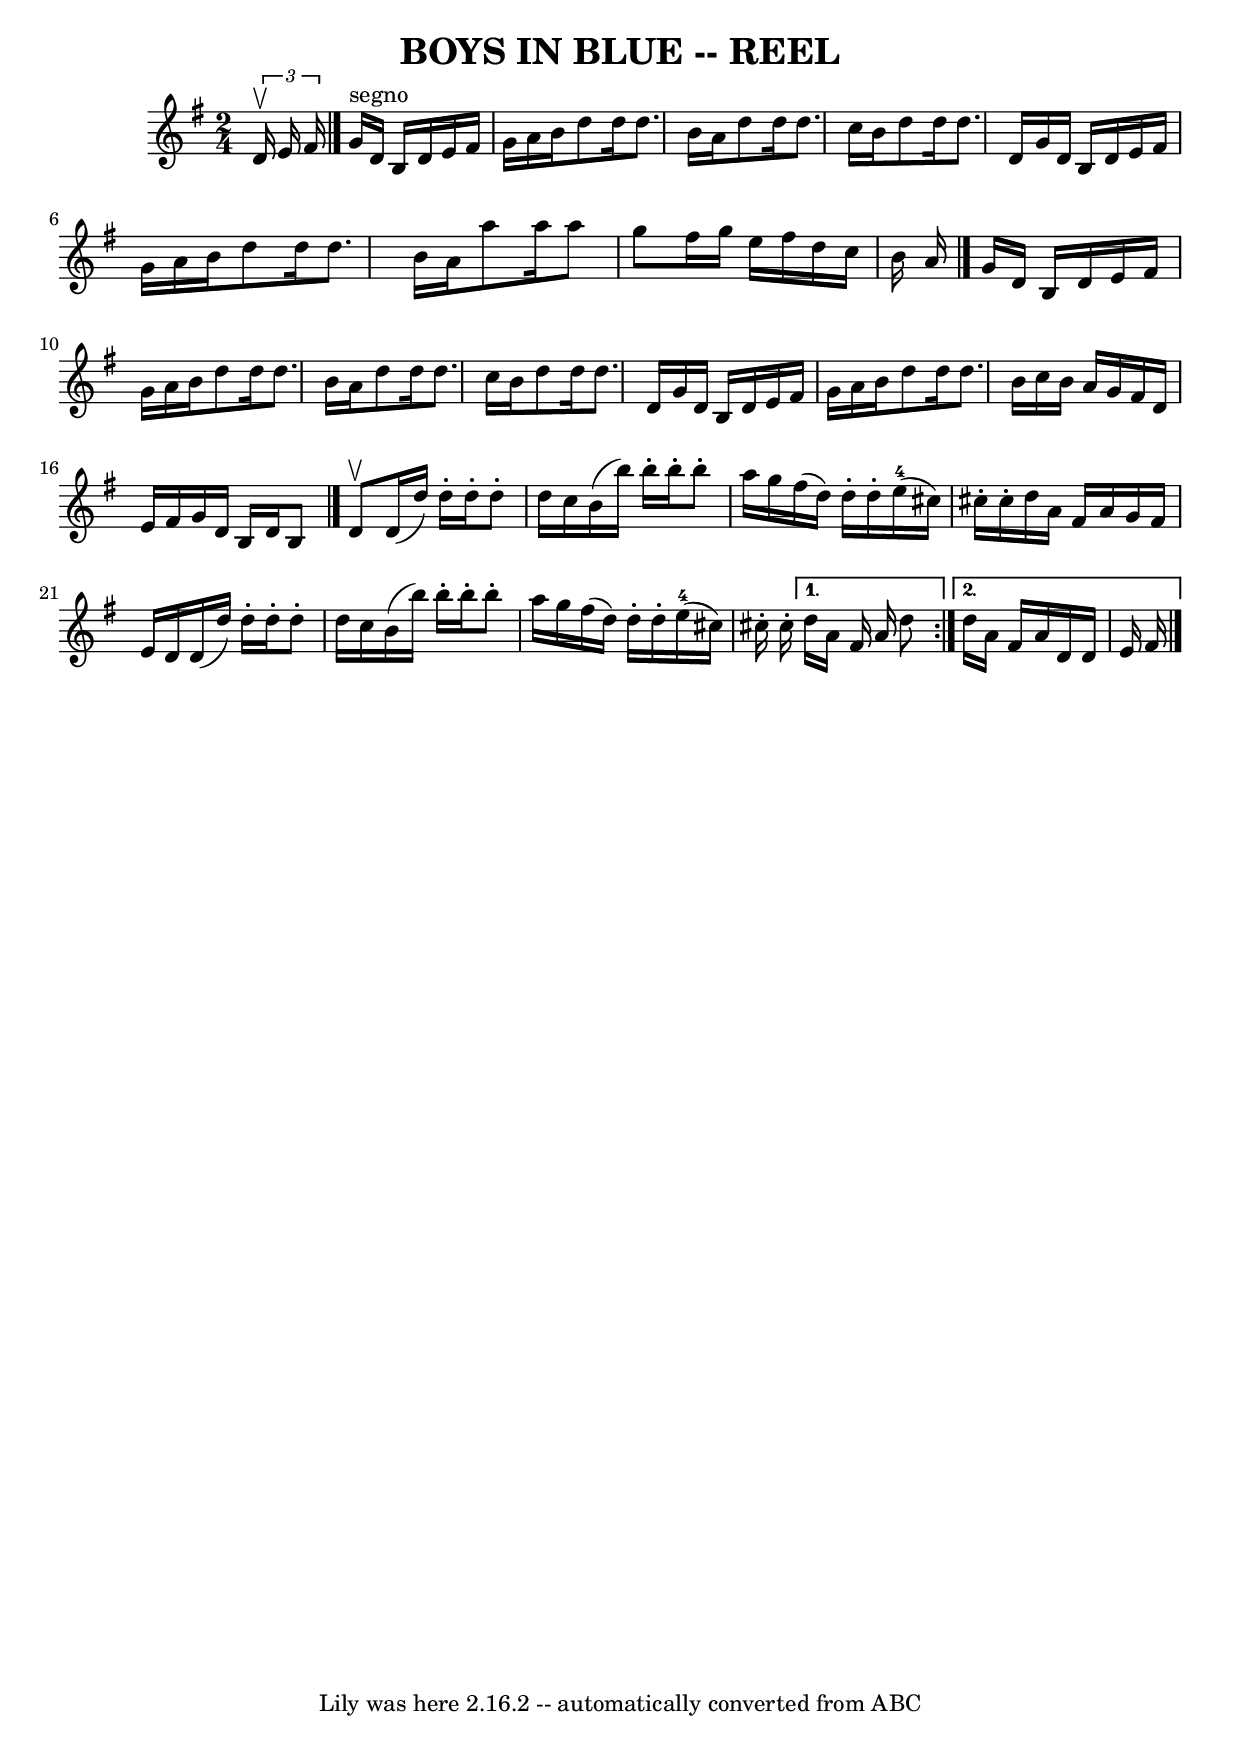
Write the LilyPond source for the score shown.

\version "2.7.40"
\include "Mammoth.ily"
\header {
	book = "Ryan's Mammoth Collection of Fiddle Tunes"
	crossRefNumber = "1"
	footnotes = ""
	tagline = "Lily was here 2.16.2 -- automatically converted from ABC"
	title = "BOYS IN BLUE -- REEL"
}
voicedefault =  {
\set Score.defaultBarType = "empty"

\time 2/4 \key g \major   \times 2/3 { d'16^\upbow e'16 fis'16  }       
  \bar "|." g'16^"segno" d'16 b16 d'16 e'16 fis'16 g'16    
a'16    |
 b'16 d''8 d''16 d''8. b'16    |
 a'16    
d''8 d''16 d''8. c''16    |
 b'16 d''8 d''16 d''8.    
d'16        |
 g'16 d'16 b16 d'16 e'16 fis'16 g'16    
a'16    |
 b'16 d''8 d''16 d''8. b'16    |
 a'16    
a''8 a''16 a''8 g''8    |
 fis''16 g''16 e''16    
fis''16 d''16 c''16 b'16 a'16    \bar "|." g'16 d'16 b16  
 d'16 e'16 fis'16 g'16 a'16    |
 b'16 d''8 d''16    
d''8. b'16    |
 a'16 d''8 d''16 d''8. c''16    |
 
 b'16 d''8 d''16 d''8. d'16        |
 g'16 d'16 b16  
 d'16 e'16 fis'16 g'16 a'16    |
 b'16 d''8 d''16    
d''8. b'16    |
 c''16 b'16 a'16 g'16 fis'16 d'16    
e'16 fis'16    |
 g'16 d'16 b16 d'16 b8    \bar "|."     
\repeat volta 2 { d'8^\upbow       |
 d'16 (d''16) d''16 -.  
 d''16 -. d''8 -. d''16 c''16    |
 b'16 (b''16) b''16 
-. b''16 -. b''8 -. a''16 g''16    |
 fis''16 (d''16)   
d''16 -. d''16 -. e''16-4(cis''16) cis''16 -. cis''16 -.   
|
 d''16 a'16 fis'16 a'16 g'16 fis'16 e'16 d'16    
    |
 d'16 (d''16) d''16 -. d''16 -. d''8 -. d''16    
c''16    |
 b'16 (b''16) b''16 -. b''16 -. b''8 -. a''16  
 g''16    |
 fis''16 (d''16) d''16 -. d''16 -. e''16 
-4(cis''16) cis''16 -. cis''16 -.   } \alternative{{ d''16    
a'16 fis'16 a'16 d''8        } { d''16 a'16 fis'16 a'16    
d'16 d'16 e'16 fis'16      \bar "|."   }}
}

\score{
    <<

	\context Staff="default"
	{
	    \voicedefault 
	}

    >>
	\layout {
	}
	\midi {}
}
